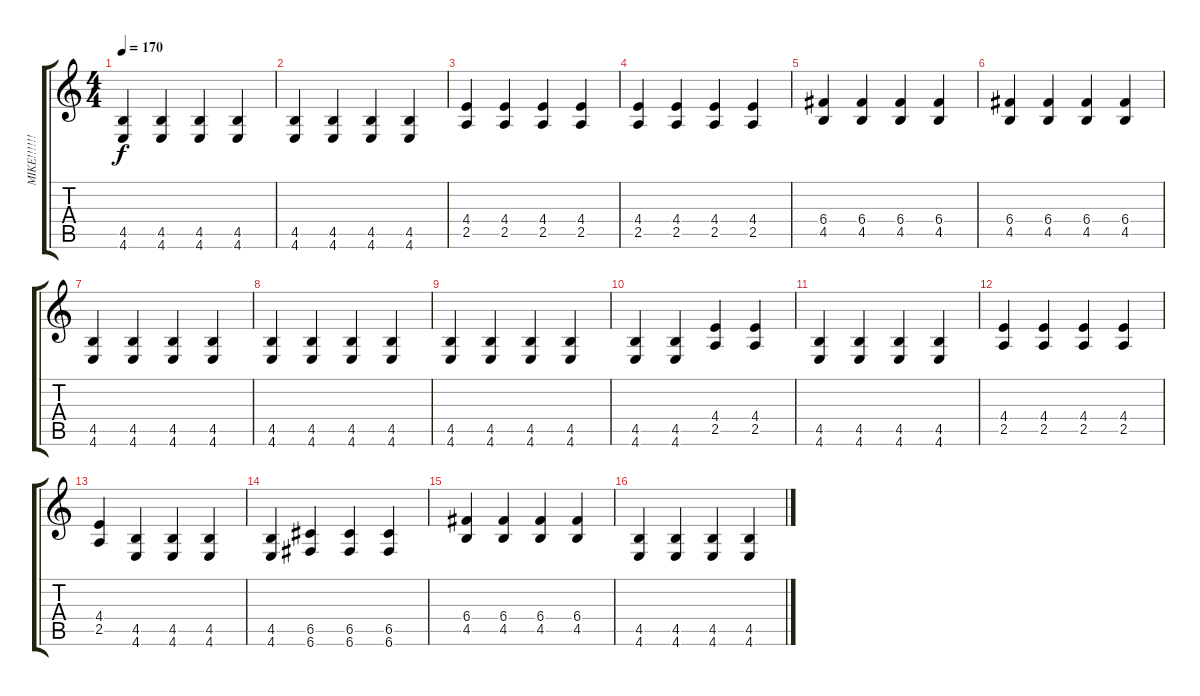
\track ("MIKE!!!!!! " "MIKE!!!!!!") {instrument acousticguitarsteel}
\staff {score tabs}
\tuning (D4 A3 F3 C3 G2 C2) {hide}
\ts (4 4)
\tempo 170
\clef g2
\ks c
(4.5 4.6).4{dy f} (4.5 4.6).4 (4.5 4.6).4 (4.5 4.6).4 |
(4.5 4.6).4 (4.5 4.6).4 (4.5 4.6).4 (4.5 4.6).4 |
(4.4 2.5).4 (4.4 2.5).4 (4.4 2.5).4 (4.4 2.5).4 |
(4.4 2.5).4 (4.4 2.5).4 (4.4 2.5).4 (4.4 2.5).4 |
(6.4 4.5).4 (6.4 4.5).4 (6.4 4.5).4 (6.4 4.5).4 |
(6.4 4.5).4 (6.4 4.5).4 (6.4 4.5).4 (6.4 4.5).4 |
(4.5 4.6).4 (4.5 4.6).4 (4.5 4.6).4 (4.5 4.6).4 |
(4.5 4.6).4 (4.5 4.6).4 (4.5 4.6).4 (4.5 4.6).4 |
(4.5 4.6).4 (4.5 4.6).4 (4.5 4.6).4 (4.5 4.6).4 |
(4.5 4.6).4 (4.5 4.6).4 (4.4 2.5).4 (4.4 2.5).4 |
(4.5 4.6).4 (4.5 4.6).4 (4.5 4.6).4 (4.5 4.6).4 |
(4.4 2.5).4 (4.4 2.5).4 (4.4 2.5).4 (4.4 2.5).4 |
(4.4 2.5).4 (4.5 4.6).4 (4.5 4.6).4 (4.5 4.6).4 |
(4.5 4.6).4 (6.5 6.6).4 (6.5 6.6).4 (6.5 6.6).4 |
(6.4 4.5).4 (6.4 4.5).4 (6.4 4.5).4 (6.4 4.5).4 |
(4.5 4.6).4 (4.5 4.6).4 (4.5 4.6).4 (4.5 4.6).4
